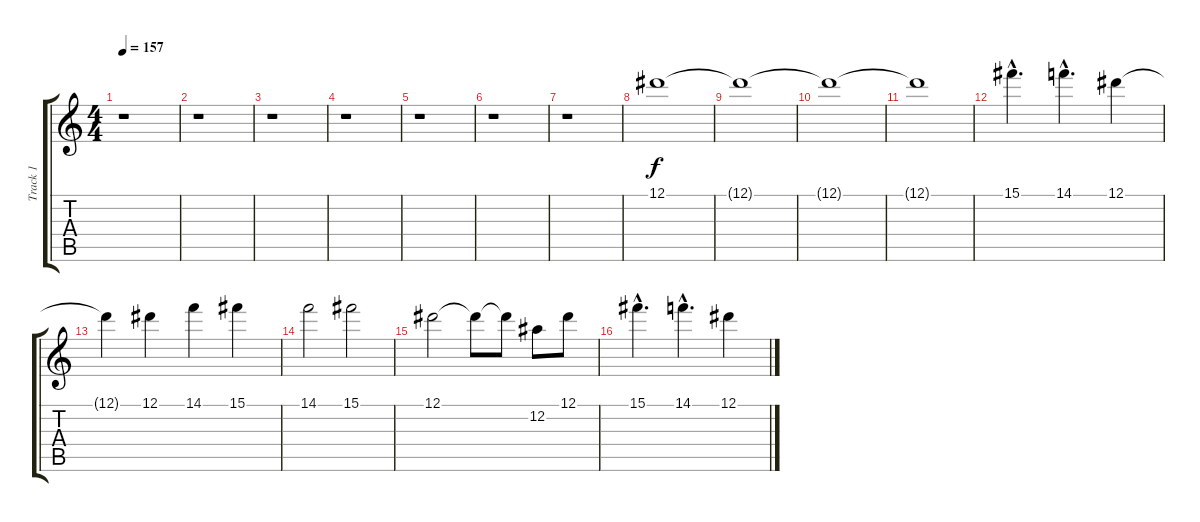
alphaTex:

\track ("Track 1" "Track 1") {instrument distortionguitar}
\staff {score tabs}
\tuning (Eb4 Bb3 Gb3 Db3 Ab2 Eb2) {hide}
\ts (4 4)
\tempo 157
\clef g2
\ks c
r.1{dy f} |
r.1 |
r.1 |
r.1 |
r.1 |
r.1 |
r.1 |
12.1.1 |
12.1{t}.1 |
12.1{t}.1{volume 10} |
12.1{t}.1{volume 7} |
15.1{hac}.4{d volume 15} 14.1{hac}.4{d} 12.1.4 |
12.1{t}.4 12.1.4 14.1.4 15.1.4 |
14.1.2 15.1.2 |
12.1.2 12.1{t}.8 12.1{t}.8 12.2.8 12.1.8 |
15.1{hac}.4{d} 14.1{hac}.4{d} 12.1.4
